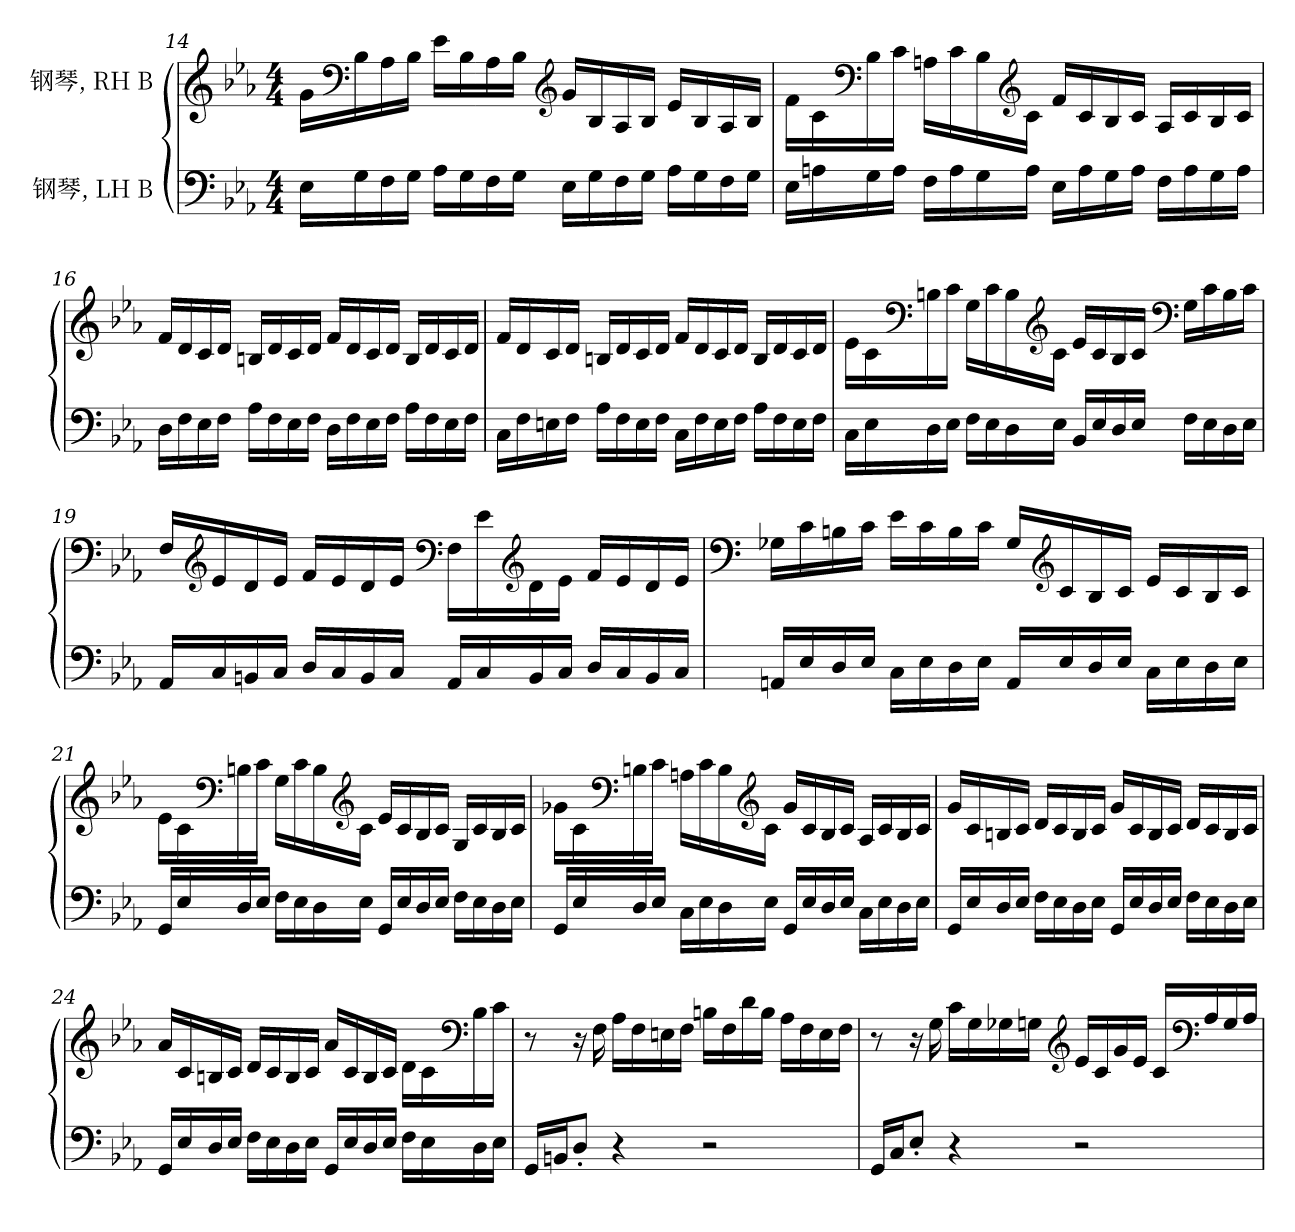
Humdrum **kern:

**kern	**kern
*part2	*part1
*staff2	*staff1
*I"钢琴, LH B	*I"钢琴, RH B
!!LO:LB:g=z
*clefF4	*clefG2
*k[b-e-a-]	*k[b-e-a-]
*M4/4	*M4/4
=14	=14
16E-\LL	16g\LL
*	*clefF4
16G\	16B-\
16F\	16A-\
16G\JJ	16B-\JJ
16A-\LL	16e-\LL
16G\	16B-\
16F\	16A-\
16G\JJ	16B-\JJ
*	*clefG2
16E-\LL	16g/LL
16G\	16B-/
16F\	16A-/
16G\JJ	16B-/JJ
16A-\LL	16e-/LL
16G\	16B-/
16F\	16A-/
16G\JJ	16B-/JJ
=15	=15
16E-\LL	16f\LL
16An\	16c\
*	*clefF4
16G\	16B-\
16A\JJ	16c\JJ
16F\LL	16An\LL
16A\	16c\
16G\	16B-\
*	*clefG2
16A\JJ	16c\JJ
16E-\LL	16f/LL
16A\	16c/
16G\	16B-/
16A\JJ	16c/JJ
16F\LL	16A/LL
16A\	16c/
16G\	16B-/
16A\JJ	16c/JJ
!!LO:LB:g=z
=16	=16
16D\LL	16f/LL
16F\	16d/
16E-\	16c/
16F\JJ	16d/JJ
16A-\LL	16Bn/LL
16F\	16d/
16E-\	16c/
16F\JJ	16d/JJ
16D\LL	16f/LL
16F\	16d/
16E-\	16c/
16F\JJ	16d/JJ
16A-\LL	16B/LL
16F\	16d/
16E-\	16c/
16F\JJ	16d/JJ
=17	=17
16C\LL	16f/LL
16F\	16d/
16En\	16c/
16F\JJ	16d/JJ
16A-\LL	16Bn/LL
16F\	16d/
16E\	16c/
16F\JJ	16d/JJ
16C\LL	16f/LL
16F\	16d/
16E\	16c/
16F\JJ	16d/JJ
16A-\LL	16B/LL
16F\	16d/
16E\	16c/
16F\JJ	16d/JJ
!!LO:LB:g=z
=18	=18
16C\LL	16e-\LL
16E-\	16c\
*	*clefF4
16D\	16Bn\
16E-\JJ	16c\JJ
16F\LL	16G\LL
16E-\	16c\
16D\	16B\
*	*clefG2
16E-\JJ	16c\JJ
16BB-/LL	16e-/LL
16E-/	16c/
16D/	16B/
16E-/JJ	16c/JJ
*	*clefF4
16F\LL	16G\LL
16E-\	16c\
16D\	16B\
16E-\JJ	16c\JJ
=19	=19
16AA-/LL	16F/LL
*	*clefG2
16C/	16e-/
16BBn/	16d/
16C/JJ	16e-/JJ
16D/LL	16f/LL
16C/	16e-/
16BB/	16d/
16C/JJ	16e-/JJ
*	*clefF4
16AA-/LL	16F\LL
16C/	16e-\
*	*clefG2
16BB/	16d\
16C/JJ	16e-\JJ
16D/LL	16f/LL
16C/	16e-/
16BB/	16d/
16C/JJ	16e-/JJ
!!LO:LB:g=z
=20	=20
*	*clefF4
16AAn/LL	16G-X\LL
16E-/	16c\
16D/	16Bn\
16E-/JJ	16c\JJ
16C\LL	16e-\LL
16E-\	16c\
16D\	16B\
16E-\JJ	16c\JJ
16AA/LL	16G-/LL
*	*clefG2
16E-/	16c/
16D/	16B/
16E-/JJ	16c/JJ
16C\LL	16e-/LL
16E-\	16c/
16D\	16B/
16E-\JJ	16c/JJ
=21	=21
16GG/LL	16e-\LL
16E-/	16c\
*	*clefF4
16D/	16Bn\
16E-/JJ	16c\JJ
16F\LL	16G\LL
16E-\	16c\
16D\	16B\
*	*clefG2
16E-\JJ	16c\JJ
16GG/LL	16e-/LL
16E-/	16c/
16D/	16B/
16E-/JJ	16c/JJ
16F\LL	16G/LL
16E-\	16c/
16D\	16B/
16E-\JJ	16c/JJ
!!LO:LB:g=z
=22	=22
16GG/LL	16g-X\LL
16E-/	16c\
*	*clefF4
16D/	16Bn\
16E-/JJ	16c\JJ
16C\LL	16An\LL
16E-\	16c\
16D\	16B\
*	*clefG2
16E-\JJ	16c\JJ
16GG/LL	16g-/LL
16E-/	16c/
16D/	16B/
16E-/JJ	16c/JJ
16C\LL	16A/LL
16E-\	16c/
16D\	16B/
16E-\JJ	16c/JJ
=23	=23
16GG/LL	16g/LL
16E-/	16c/
16D/	16Bn/
16E-/JJ	16c/JJ
16F\LL	16d/LL
16E-\	16c/
16D\	16B/
16E-\JJ	16c/JJ
16GG/LL	16g/LL
16E-/	16c/
16D/	16B/
16E-/JJ	16c/JJ
16F\LL	16d/LL
16E-\	16c/
16D\	16B/
16E-\JJ	16c/JJ
!!LO:PB:g=z
=24	=24
16GG/LL	16a-/LL
16E-/	16c/
16D/	16Bn/
16E-/JJ	16c/JJ
16F\LL	16d/LL
16E-\	16c/
16D\	16B/
16E-\JJ	16c/JJ
16GG/LL	16a-/LL
16E-/	16c/
16D/	16B/
16E-/JJ	16c/JJ
16F\LL	16d\LL
16E-\	16c\
*	*clefF4
16D\	16B\
16E-\JJ	16c\JJ
=25	=25
16GG/LL	8r
16BBn/J	.
8D'/J	16r
.	16F\
4r	16A-\LL
.	16F\
.	16En\
.	16F\JJ
2r	16Bn\LL
.	16F\
.	16d\
.	16B\JJ
.	16A-\LL
.	16F\
.	16E\
.	16F\JJ
!!LO:LB:g=z
=26	=26
16GG/LL	8r
16C/J	.
8E-'/J	16r
.	16G\
4r	16c\LL
.	16G\
.	16G-X\
.	16Gn\JJ
*	*clefG2
2r	16e-/LL
.	16c/
.	16g/
.	16e-/JJ
.	16c/LL
*	*clefF4
.	16A-/
.	16G/
.	16A-/JJ
=	=
*-	*-
